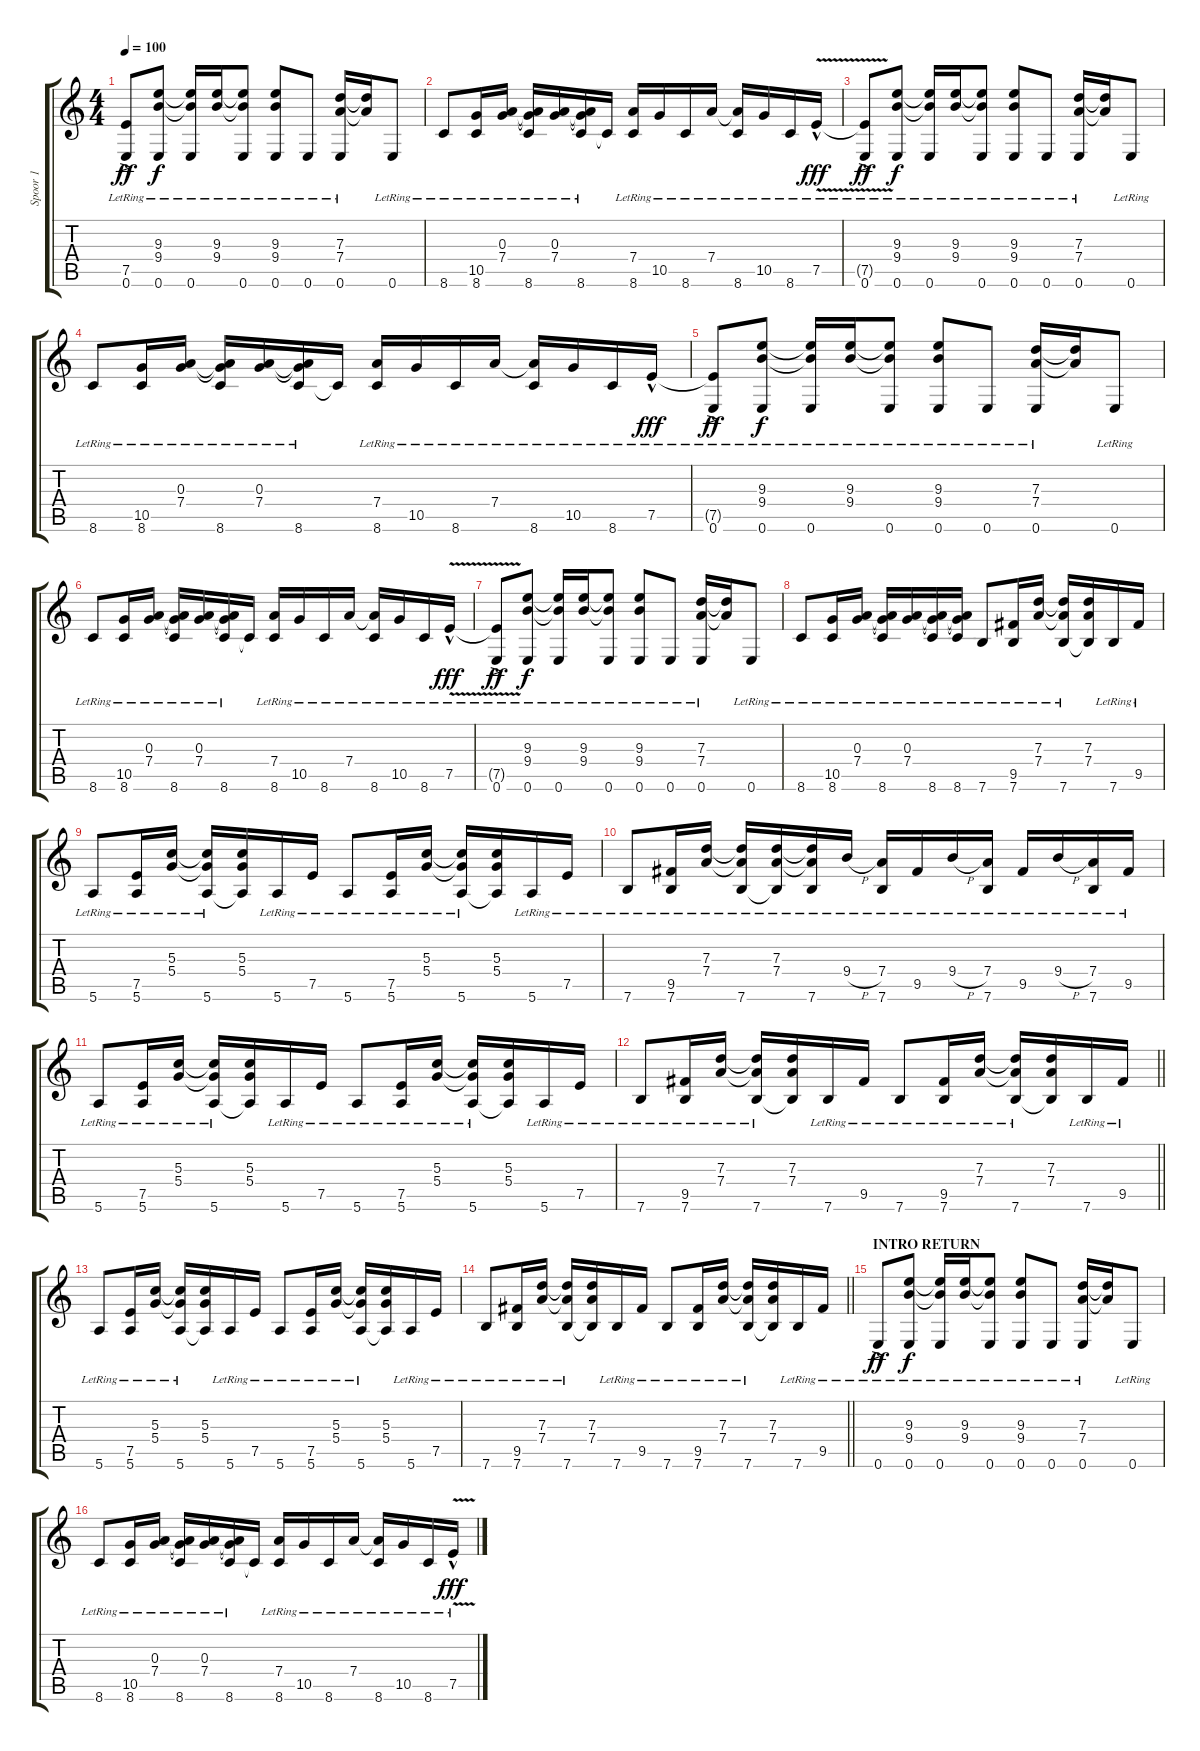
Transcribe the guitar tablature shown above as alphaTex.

\track ("Spoor 1" "Spoor 1") {instrument acousticguitarsteel}
\staff {score tabs}
\tuning (E4 B3 G3 D3 A2 E2) {hide}
\ts (4 4)
\tempo 100
\clef g2
\ks c
(7.5{t} 0.6{ac lr}).8{dy ff} (9.3{lr} 9.4{lr} 0.6{lr}).8{dy f} (9.3{t} 9.4{t} 0.6{lr}).16 (9.3{lr} 9.4{lr}).16 (9.3{t} 9.4{t} 0.6{lr}).8 (9.3{lr} 9.4{lr} 0.6{lr}).8 0.6{lr}.8 (7.3{lr} 7.4{lr} 0.6{lr}).16 (7.3{t} 7.4{t}).16 0.6{lr}.8 |
8.6{lr}.8 (10.5{lr} 8.6{lr}).16 (0.3{lr} 7.4{lr}).16 (0.3{t} 7.4{t} 8.6{lr}).16 (0.3{lr} 7.4{lr}).16 (0.3{t} 7.4{t} 8.6{lr}).16 8.6{t}.16 (7.4{lr} 8.6{lr}).16 10.5{lr}.16 8.6{lr}.16 7.4{lr}.16 (7.4{t} 8.6{lr}).16 10.5{lr}.16 8.6{lr}.16 7.5{v hac lr}.16{dy fff} |
(7.5{t} 0.6{ac lr}).8{dy ff} (9.3{lr} 9.4{lr} 0.6{lr}).8{dy f} (9.3{t} 9.4{t} 0.6{lr}).16 (9.3{lr} 9.4{lr}).16 (9.3{t} 9.4{t} 0.6{lr}).8 (9.3{lr} 9.4{lr} 0.6{lr}).8 0.6{lr}.8 (7.3{lr} 7.4{lr} 0.6{lr}).16 (7.3{t} 7.4{t}).16 0.6{lr}.8 |
8.6{lr}.8 (10.5{lr} 8.6{lr}).16 (0.3{lr} 7.4{lr}).16 (0.3{t} 7.4{t} 8.6{lr}).16 (0.3{lr} 7.4{lr}).16 (0.3{t} 7.4{t} 8.6{lr}).16 8.6{t}.16 (7.4{lr} 8.6{lr}).16 10.5{lr}.16 8.6{lr}.16 7.4{lr}.16 (7.4{t} 8.6{lr}).16 10.5{lr}.16 8.6{lr}.16 7.5{hac lr}.16{dy fff} |
(7.5{t} 0.6{ac lr}).8{dy ff} (9.3{lr} 9.4{lr} 0.6{lr}).8{dy f} (9.3{t} 9.4{t} 0.6{lr}).16 (9.3{lr} 9.4{lr}).16 (9.3{t} 9.4{t} 0.6{lr}).8 (9.3{lr} 9.4{lr} 0.6{lr}).8 0.6{lr}.8 (7.3{lr} 7.4{lr} 0.6{lr}).16 (7.3{t} 7.4{t}).16 0.6{lr}.8 |
8.6{lr}.8 (10.5{lr} 8.6{lr}).16 (0.3{lr} 7.4{lr}).16 (0.3{t} 7.4{t} 8.6{lr}).16 (0.3{lr} 7.4{lr}).16 (0.3{t} 7.4{t} 8.6{lr}).16 8.6{t}.16 (7.4{lr} 8.6{lr}).16 10.5{lr}.16 8.6{lr}.16 7.4{lr}.16 (7.4{t} 8.6{lr}).16 10.5{lr}.16 8.6{lr}.16 7.5{v hac lr}.16{dy fff} |
(7.5{t} 0.6{ac lr}).8{dy ff} (9.3{lr} 9.4{lr} 0.6{lr}).8{dy f} (9.3{t} 9.4{t} 0.6{lr}).16 (9.3{lr} 9.4{lr}).16 (9.3{t} 9.4{t} 0.6{lr}).8 (9.3{lr} 9.4{lr} 0.6{lr}).8 0.6{lr}.8 (7.3{lr} 7.4{lr} 0.6{lr}).16 (7.3{t} 7.4{t}).16 0.6{lr}.8 |
8.6{lr}.8 (10.5{lr} 8.6{lr}).16 (0.3{lr} 7.4{lr}).16 (0.3{t} 7.4{t} 8.6{lr}).16 (0.3{lr} 7.4{lr}).16 (0.3{t} 7.4{t} 8.6{lr}).16 (0.3{t} 7.4{t} 8.6{lr}).16 7.6{lr}.8 (9.5{lr} 7.6{lr}).16 (7.3{lr} 7.4{lr}).16 (7.3{t} 7.4{t} 7.6{lr}).16 (7.3 7.4 7.6{t}).16 7.6{lr}.16 9.5{lr}.16 |
5.6{lr}.8 (7.5{lr} 5.6{lr}).16 (5.3{lr} 5.4{lr}).16 (5.3{t} 5.4{t} 5.6{lr}).16 (5.3 5.4 5.6{t}).16 5.6{lr}.16 7.5{lr}.16 5.6{lr}.8 (7.5{lr} 5.6{lr}).16 (5.3{lr} 5.4{lr}).16 (5.3{t} 5.4{t} 5.6{lr}).16 (5.3 5.4 5.6{t}).16 5.6{lr}.16 7.5{lr}.16 |
7.6{lr}.8 (9.5{lr} 7.6{lr}).16 (7.3{lr} 7.4{lr}).16 (7.3{t} 7.4{t} 7.6{lr}).16 (7.3{lr} 7.4{lr} 7.6{t}).16 (7.3{t} 7.4{t} 7.6{lr}).16 9.4{h lr}.16 (7.4{lr} 7.6{lr}).16 9.5{lr}.16 9.4{h lr}.16 (7.4{lr} 7.6{lr}).16 9.5{lr}.16 9.4{h lr}.16 (7.4{lr} 7.6{lr}).16 9.5{lr}.16 |
5.6{lr}.8 (7.5{lr} 5.6{lr}).16 (5.3{lr} 5.4{lr}).16 (5.3{t} 5.4{t} 5.6{lr}).16 (5.3 5.4 5.6{t}).16 5.6{lr}.16 7.5{lr}.16 5.6{lr}.8 (7.5{lr} 5.6{lr}).16 (5.3{lr} 5.4{lr}).16 (5.3{t} 5.4{t} 5.6{lr}).16 (5.3 5.4 5.6{t}).16 5.6{lr}.16 7.5{lr}.16 |
\barLineRight lightlight
7.6{lr}.8 (9.5{lr} 7.6{lr}).16 (7.3{lr} 7.4{lr}).16 (7.3{t} 7.4{t} 7.6{lr}).16 (7.3 7.4 7.6{t}).16 7.6{lr}.16 9.5{lr}.16 7.6{lr}.8 (9.5{lr} 7.6{lr}).16 (7.3{lr} 7.4{lr}).16 (7.3{t} 7.4{t} 7.6{lr}).16 (7.3 7.4 7.6{t}).16 7.6{lr}.16 9.5{lr}.16 |
5.6{lr}.8 (7.5{lr} 5.6{lr}).16 (5.3{lr} 5.4{lr}).16 (5.3{t} 5.4{t} 5.6{lr}).16 (5.3 5.4 5.6{t}).16 5.6{lr}.16 7.5{lr}.16 5.6{lr}.8 (7.5{lr} 5.6{lr}).16 (5.3{lr} 5.4{lr}).16 (5.3{t} 5.4{t} 5.6{lr}).16 (5.3 5.4 5.6{t}).16 5.6{lr}.16 7.5{lr}.16 |
\barLineRight lightlight
7.6{lr}.8 (9.5{lr} 7.6{lr}).16 (7.3{lr} 7.4{lr}).16 (7.3{t} 7.4{t} 7.6{lr}).16 (7.3 7.4 7.6{t}).16 7.6{lr}.16 9.5{lr}.16 7.6{lr}.8 (9.5{lr} 7.6{lr}).16 (7.3{lr} 7.4{lr}).16 (7.3{t} 7.4{t} 7.6{lr}).16 (7.3 7.4 7.6{t}).16 7.6{lr}.16 9.5{lr}.16 |
\section ("" "INTRO RETURN")
0.6{ac lr}.8{dy ff} (9.3{lr} 9.4{lr} 0.6{lr}).8{dy f} (9.3{t} 9.4{t} 0.6{lr}).16 (9.3{lr} 9.4{lr}).16 (9.3{t} 9.4{t} 0.6{lr}).8 (9.3{lr} 9.4{lr} 0.6{lr}).8 0.6{lr}.8 (7.3{lr} 7.4{lr} 0.6{lr}).16 (7.3{t} 7.4{t}).16 0.6{lr}.8 |
8.6{lr}.8 (10.5{lr} 8.6{lr}).16 (0.3{lr} 7.4{lr}).16 (0.3{t} 7.4{t} 8.6{lr}).16 (0.3{lr} 7.4{lr}).16 (0.3{t} 7.4{t} 8.6{lr}).16 8.6{t}.16 (7.4{lr} 8.6{lr}).16 10.5{lr}.16 8.6{lr}.16 7.4{lr}.16 (7.4{t} 8.6{lr}).16 10.5{lr}.16 8.6{lr}.16 7.5{v hac lr}.16{dy fff}
